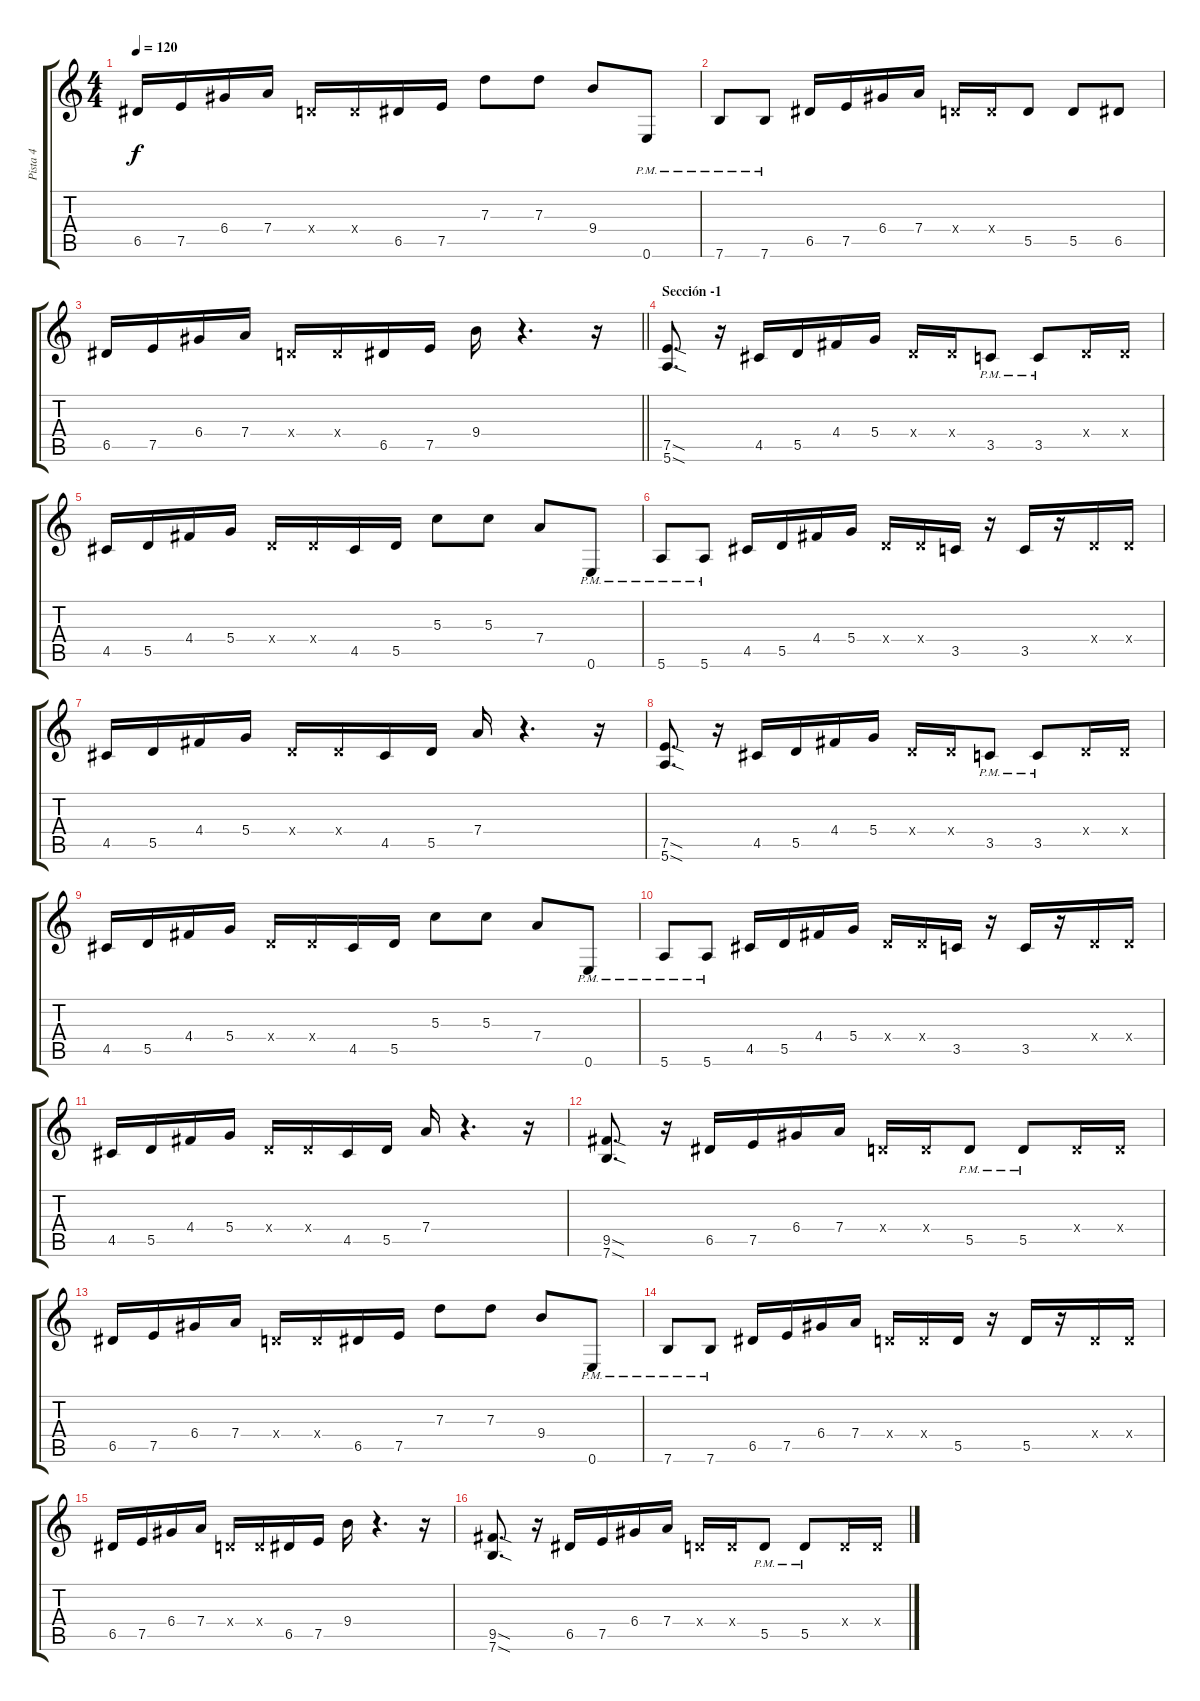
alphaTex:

\track ("Pista 4" "Pista 4") {instrument overdrivenguitar}
\staff {score tabs}
\tuning (E4 B3 G3 D3 A2 E2) {hide}
\ts (4 4)
\tempo 120
\clef g2
\ks c
6.5.16{dy f} 7.5.16 6.4.16 7.4.16 0.4{x}.16 0.4{x}.16 6.5.16 7.5.16 7.3.8 7.3.8 9.4.8 0.6{pm}.8 |
7.6{pm}.8 7.6{pm}.8 6.5.16 7.5.16 6.4.16 7.4.16 0.4{x}.16 0.4{x}.16 5.5.8 5.5.8 6.5.8 |
\barLineRight lightlight
6.5.16 7.5.16 6.4.16 7.4.16 0.4{x}.16 0.4{x}.16 6.5.16 7.5.16 9.4.16 r.4{d} r.16 |
\section ("" "Sección -1")
(7.5{sod} 5.6{sod}).8{d} r.16 4.5.16 5.5.16 4.4.16 5.4.16 0.4{x}.16 0.4{x}.16 3.5{pm}.8 3.5{pm}.8 0.4{x}.16 0.4{x}.16 |
4.5.16 5.5.16 4.4.16 5.4.16 0.4{x}.16 0.4{x}.16 4.5.16 5.5.16 5.3.8 5.3.8 7.4.8 0.6{pm}.8 |
5.6{pm}.8 5.6{pm}.8 4.5.16 5.5.16 4.4.16 5.4.16 0.4{x}.16 0.4{x}.16 3.5.16 r.16 3.5.16 r.16 0.4{x}.16 0.4{x}.16 |
4.5.16 5.5.16 4.4.16 5.4.16 0.4{x}.16 0.4{x}.16 4.5.16 5.5.16 7.4.16 r.4{d} r.16 |
(7.5{sod} 5.6{sod}).8{d} r.16 4.5.16 5.5.16 4.4.16 5.4.16 0.4{x}.16 0.4{x}.16 3.5{pm}.8 3.5{pm}.8 0.4{x}.16 0.4{x}.16 |
4.5.16 5.5.16 4.4.16 5.4.16 0.4{x}.16 0.4{x}.16 4.5.16 5.5.16 5.3.8 5.3.8 7.4.8 0.6{pm}.8 |
5.6{pm}.8 5.6{pm}.8 4.5.16 5.5.16 4.4.16 5.4.16 0.4{x}.16 0.4{x}.16 3.5.16 r.16 3.5.16 r.16 0.4{x}.16 0.4{x}.16 |
4.5.16 5.5.16 4.4.16 5.4.16 0.4{x}.16 0.4{x}.16 4.5.16 5.5.16 7.4.16 r.4{d} r.16 |
(9.5{sod} 7.6{sod}).8{d} r.16 6.5.16 7.5.16 6.4.16 7.4.16 0.4{x}.16 0.4{x}.16 5.5{pm}.8 5.5{pm}.8 0.4{x}.16 0.4{x}.16 |
6.5.16 7.5.16 6.4.16 7.4.16 0.4{x}.16 0.4{x}.16 6.5.16 7.5.16 7.3.8 7.3.8 9.4.8 0.6{pm}.8 |
7.6{pm}.8 7.6{pm}.8 6.5.16 7.5.16 6.4.16 7.4.16 0.4{x}.16 0.4{x}.16 5.5.16 r.16 5.5.16 r.16 0.4{x}.16 0.4{x}.16 |
6.5.16 7.5.16 6.4.16 7.4.16 0.4{x}.16 0.4{x}.16 6.5.16 7.5.16 9.4.16 r.4{d} r.16 |
(9.5{sod} 7.6{sod}).8{d} r.16 6.5.16 7.5.16 6.4.16 7.4.16 0.4{x}.16 0.4{x}.16 5.5{pm}.8 5.5{pm}.8 0.4{x}.16 0.4{x}.16
